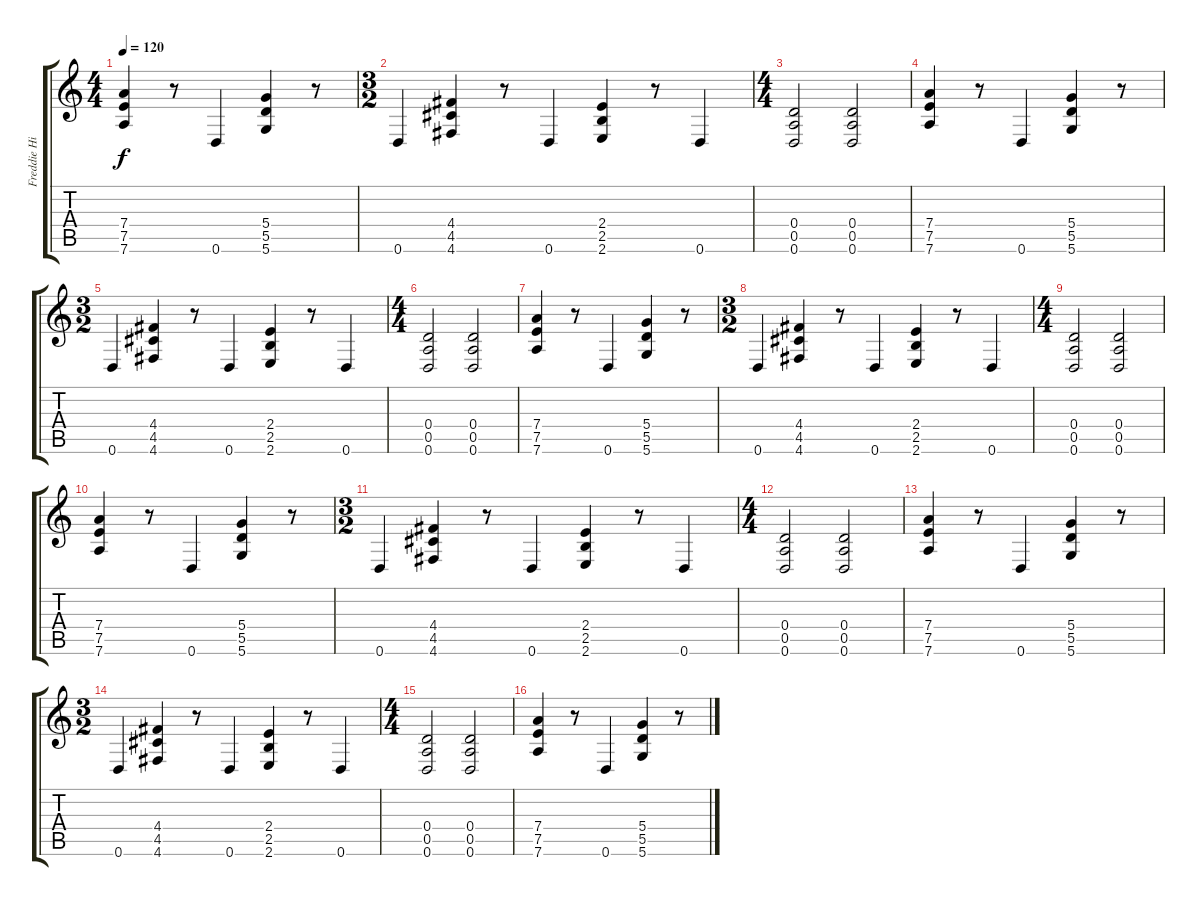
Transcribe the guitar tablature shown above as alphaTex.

\track ("Freddie Highmore" "Freddie Hi") {instrument acousticguitarsteel}
\staff {score tabs}
\tuning (E4 B3 G3 D3 A2 D2) {hide}
\ts (4 4)
\tempo 120
\clef g2
\ks c
(7.4 7.5 7.6).4{dy f} r.8 0.6.4 (5.4 5.5 5.6).4 r.8 |
\ts (3 2)
0.6.4 (4.4 4.5 4.6).4 r.8 0.6.4 (2.4 2.5 2.6).4 r.8 0.6.4 |
\ts (4 4)
(0.4 0.5 0.6).2 (0.4 0.5 0.6).2 |
(7.4 7.5 7.6).4 r.8 0.6.4 (5.4 5.5 5.6).4 r.8 |
\ts (3 2)
0.6.4 (4.4 4.5 4.6).4 r.8 0.6.4 (2.4 2.5 2.6).4 r.8 0.6.4 |
\ts (4 4)
(0.4 0.5 0.6).2 (0.4 0.5 0.6).2 |
(7.4 7.5 7.6).4 r.8 0.6.4 (5.4 5.5 5.6).4 r.8 |
\ts (3 2)
0.6.4 (4.4 4.5 4.6).4 r.8 0.6.4 (2.4 2.5 2.6).4 r.8 0.6.4 |
\ts (4 4)
(0.4 0.5 0.6).2 (0.4 0.5 0.6).2 |
(7.4 7.5 7.6).4 r.8 0.6.4 (5.4 5.5 5.6).4 r.8 |
\ts (3 2)
0.6.4 (4.4 4.5 4.6).4 r.8 0.6.4 (2.4 2.5 2.6).4 r.8 0.6.4 |
\ts (4 4)
(0.4 0.5 0.6).2 (0.4 0.5 0.6).2 |
(7.4 7.5 7.6).4 r.8 0.6.4 (5.4 5.5 5.6).4 r.8 |
\ts (3 2)
0.6.4 (4.4 4.5 4.6).4 r.8 0.6.4 (2.4 2.5 2.6).4 r.8 0.6.4 |
\ts (4 4)
(0.4 0.5 0.6).2 (0.4 0.5 0.6).2 |
(7.4 7.5 7.6).4 r.8 0.6.4 (5.4 5.5 5.6).4 r.8
